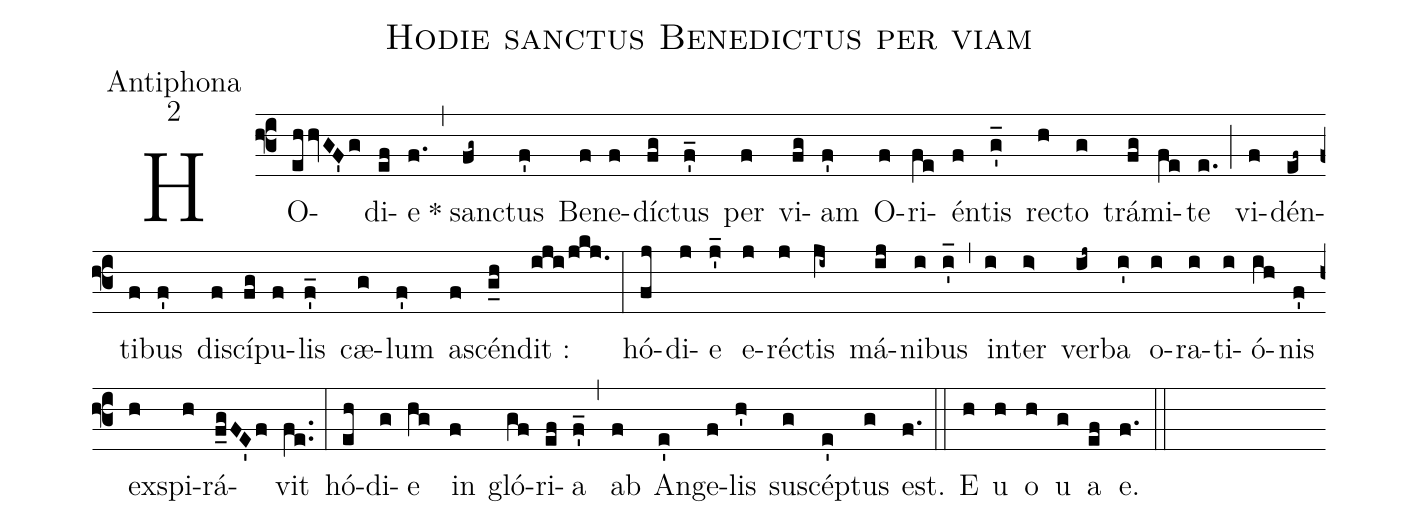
name:Hodie sanctus Benedictus per viam;
office-part:Antiphona;
mode:2;
%%
(f3)HO(ehhvGF'g)di(ef)e(f.) *(,)sanc(fg~)tus(f') Be(f)ne(f)díc(fg)tus(f'_) per(f) vi(fg)am(f') O(f)ri(fe)én(f)tis(g'_) rec(h)to(g) trá(fg)mi(fe)te(e.) (;)vi(f)dén(ef~)ti(f)bus(f') dis(f)cí(fg)pu(f)lis(f'_) cæ(g)lum(f') as(f)cén(g_h)dit :(iji/jkj.) (:)hó(fj)di(j)e(j'_) e(j)réc(j)tis(ji~) má(ij)ni(i)bus(i'_) (,)in(i)ter(i>) ver(ij~)ba(i') o(i)ra(i)ti(i)ó(ih)nis(f') ex(h)spi(h)rá(f_gFE'f)vit(fe..) (:)hó(eh)di(g)e(hg) in(f) gló(gf)ri(ef)a(f'_) (,)ab(f) An(e')ge(f)lis(h') sus(g)cép(e')tus(g) est.(f.) (::)E(h) u(h) o(h) u(g) a(ef) e.(f.) (::)
